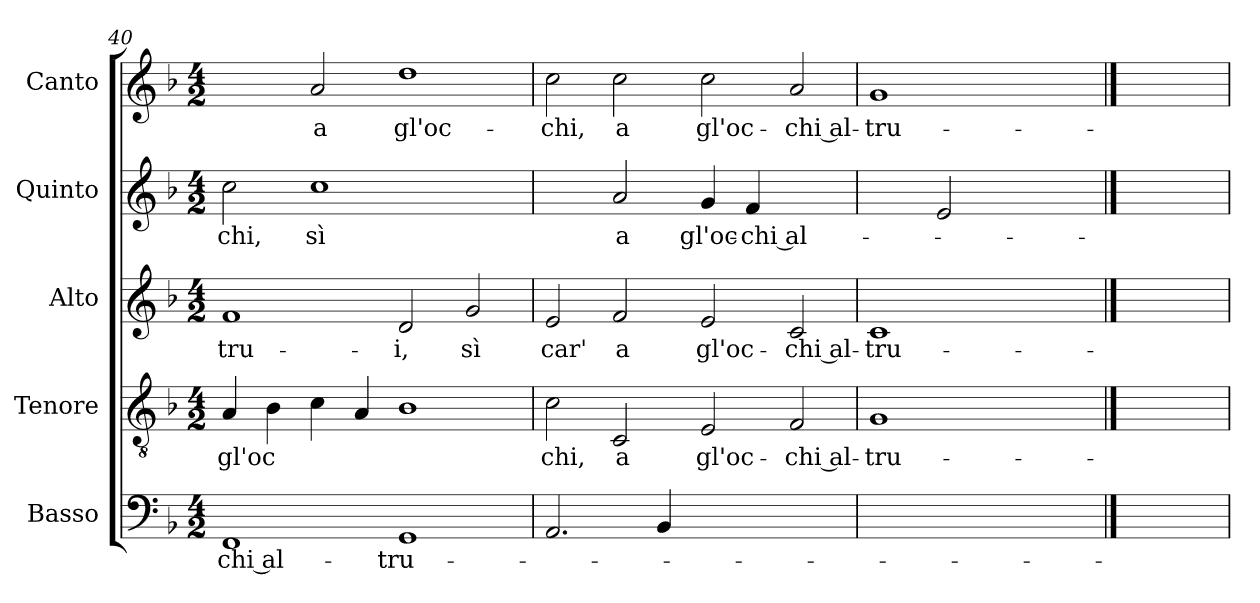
**kern	**text	**kern	**text	**kern	**text	**kern	**text	**kern	**text
*part5	*part5	*part4	*part4	*part3	*part3	*part2	*part2	*part1	*part1
*staff5	*staff5	*staff4	*staff4	*staff3	*staff3	*staff2	*staff2	*staff1	*staff1
*I"Basso	*	*I"Tenore	*	*I"Alto	*	*I"Quinto	*	*I"Canto	*
*clefF4	*	*clefGv2	*	*clefG2	*	*clefG2	*	*clefG2	*
*k[b-]	*	*k[b-]	*	*k[b-]	*	*k[b-]	*	*k[b-]	*
*F:	*	*F:	*	*F:	*	*F:	*	*F:	*
*M4/2	*	*M4/2	*	*M4/2	*	*M4/2	*	*M4/2	*
=40	=40	=40	=40	=40	=40	=40	=40	=40	=40
!	!LO:LY:b	!	!LO:LY:b	!	!LO:LY:b	!	!LO:LY:b	!	!
1FF	-chi al-	4A	gl'oc	1f	-tru-	2cc	-chi,	2b-yy]	.
.	.	4B-	.	.	.	.	.	.	.
!	!	!	!	!	!	!	!LO:LY:b	!	!LO:LY:b
.	.	4c	.	.	.	1cc	sì	2a	a
.	.	4A	.	.	.	.	.	.	.
!	!LO:LY:b	!	!	!	!LO:LY:b	!	!	!	!LO:LY:b
1GG	-tru-	1B-	.	2d	-i,	.	.	1dd	gl'oc-
!	!	!	!	!	!LO:LY:b	!	!LO:LY:b	!	!
.	.	.	.	2g	sì	[2b-yy	car'	.	.
=41	=41	=41	=41	=41	=41	=41	=41	=41	=41
!	!	!	!LO:LY:b	!	!LO:LY:b	!	!	!	!LO:LY:b
2.AA	.	2c	chi,	2e	car'	2b-yy]	.	2cc	-chi,
!	!	!	!LO:LY:b	!	!LO:LY:b	!	!LO:LY:b	!	!LO:LY:b
.	.	2C	a	2f	a	2a	a	2cc	a
4BB-	.	.	.	.	.	.	.	.	.
!	!	!	!LO:LY:b	!	!LO:LY:b	!	!LO:LY:b	!	!LO:LY:b
[1Cyy	.	2E	gl'oc-	2e	gl'oc-	4g	gl'oc-	2cc	gl'oc-
!	!	!	!	!	!	!	!LO:LY:b	!	!
.	.	.	.	.	.	4f	-chi al-	.	.
!	!	!	!LO:LY:b	!	!LO:LY:b	!	!LO:LY:b	!	!LO:LY:b
.	.	2F	-chi al-	2c	-chi al-	[2fyy	-tru-	2a	-chi al-
=42	=42	=42	=42	=42	=42	=42	=42	=42	=42
!	!	!	!LO:LY:b	!	!LO:LY:b	!	!	!	!LO:LY:b
1Cyy]	.	1G	-tru-	1c	-tru-	2fyy]	.	1g	-tru-
.	.	.	.	.	.	2e	.	.	.
!	!LO:LY:b	!	!LO:LY:b	!	!LO:LY:b	!	!LO:LY:b	!	!LO:LY:b
[1FFyy	-i.	[1Fyy	-i.	[1cyy	-i.	[1fyy	-i.	[1ayy	-i.
==43	==43	==43	==43	==43	==43	==43	==43	==43	==43
1FFyy]	.	1Fyy]	.	1cyy]	.	1fyy]	.	1ayy]	.
=	=	=	=	=	=	=	=	=	=
*-	*-	*-	*-	*-	*-	*-	*-	*-	*-
